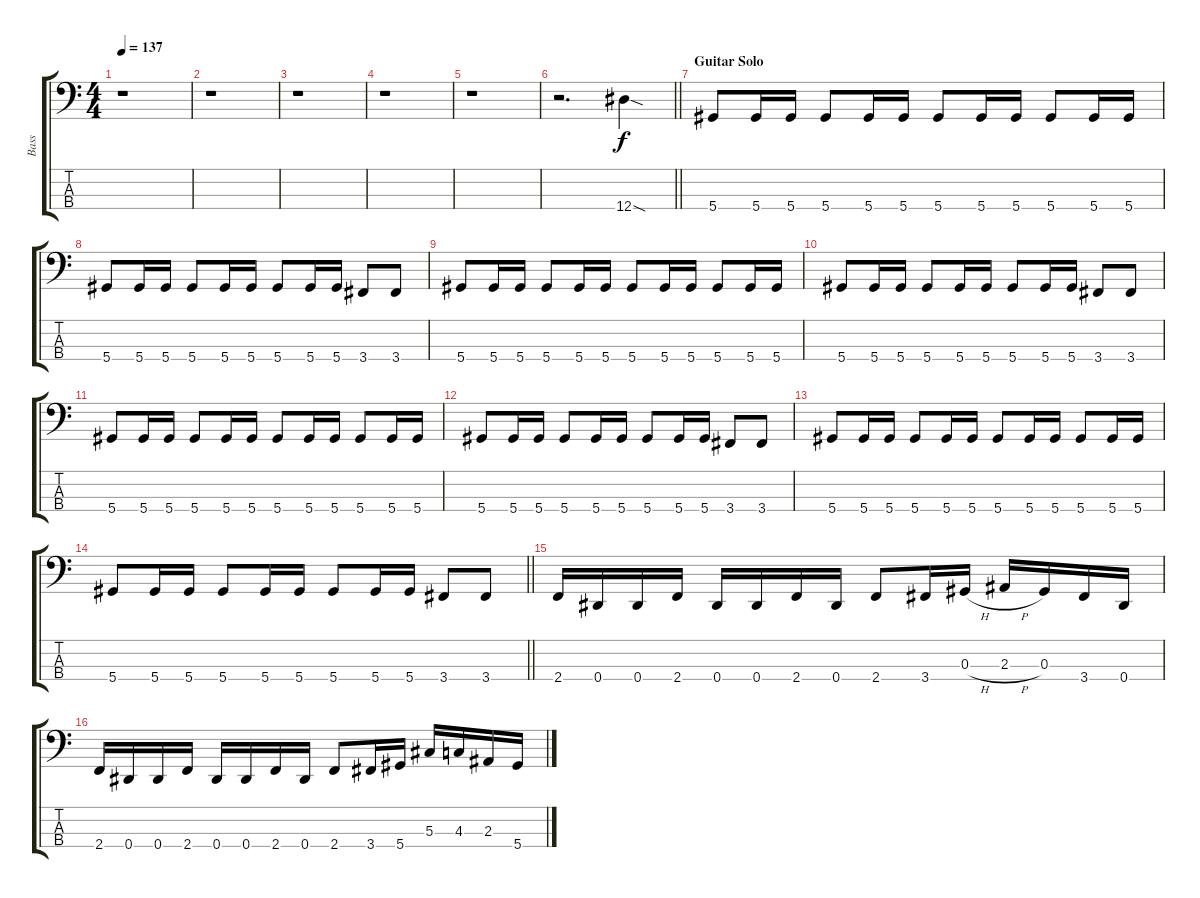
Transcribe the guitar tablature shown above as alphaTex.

\track ("Bass" "Bass") {instrument electricbassfinger}
\staff {score tabs}
\tuning (Gb2 Db2 Ab1 Eb1) {hide}
\ts (4 4)
\tempo 137
\clef f4
\ks c
r.1{dy f} |
r.1 |
r.1 |
r.1 |
r.1 |
\barLineRight lightlight
r.2{d} 12.4{sod}.4{volume 13} |
\section ("" "Guitar Solo")
5.4.8 5.4.16 5.4.16 5.4.8 5.4.16 5.4.16 5.4.8 5.4.16 5.4.16 5.4.8 5.4.16 5.4.16 |
5.4.8 5.4.16 5.4.16 5.4.8 5.4.16 5.4.16 5.4.8 5.4.16 5.4.16 3.4.8 3.4.8 |
5.4.8 5.4.16 5.4.16 5.4.8 5.4.16 5.4.16 5.4.8 5.4.16 5.4.16 5.4.8 5.4.16 5.4.16 |
5.4.8 5.4.16 5.4.16 5.4.8 5.4.16 5.4.16 5.4.8 5.4.16 5.4.16 3.4.8 3.4.8 |
5.4.8 5.4.16 5.4.16 5.4.8 5.4.16 5.4.16 5.4.8 5.4.16 5.4.16 5.4.8 5.4.16 5.4.16 |
5.4.8 5.4.16 5.4.16 5.4.8 5.4.16 5.4.16 5.4.8 5.4.16 5.4.16 3.4.8 3.4.8 |
5.4.8 5.4.16 5.4.16 5.4.8 5.4.16 5.4.16 5.4.8 5.4.16 5.4.16 5.4.8 5.4.16 5.4.16 |
\barLineRight lightlight
5.4.8 5.4.16 5.4.16 5.4.8 5.4.16 5.4.16 5.4.8 5.4.16 5.4.16 3.4.8 3.4.8 |
\section ("" "")
2.4.16 0.4.16 0.4.16 2.4.16 0.4.16 0.4.16 2.4.16 0.4.16 2.4.8 3.4.16 0.3{h}.16 2.3{h}.16 0.3.16 3.4.16 0.4.16 |
2.4.16 0.4.16 0.4.16 2.4.16 0.4.16 0.4.16 2.4.16 0.4.16 2.4.8 3.4.16 5.4.16 5.3.16 4.3.16 2.3.16 5.4.16
